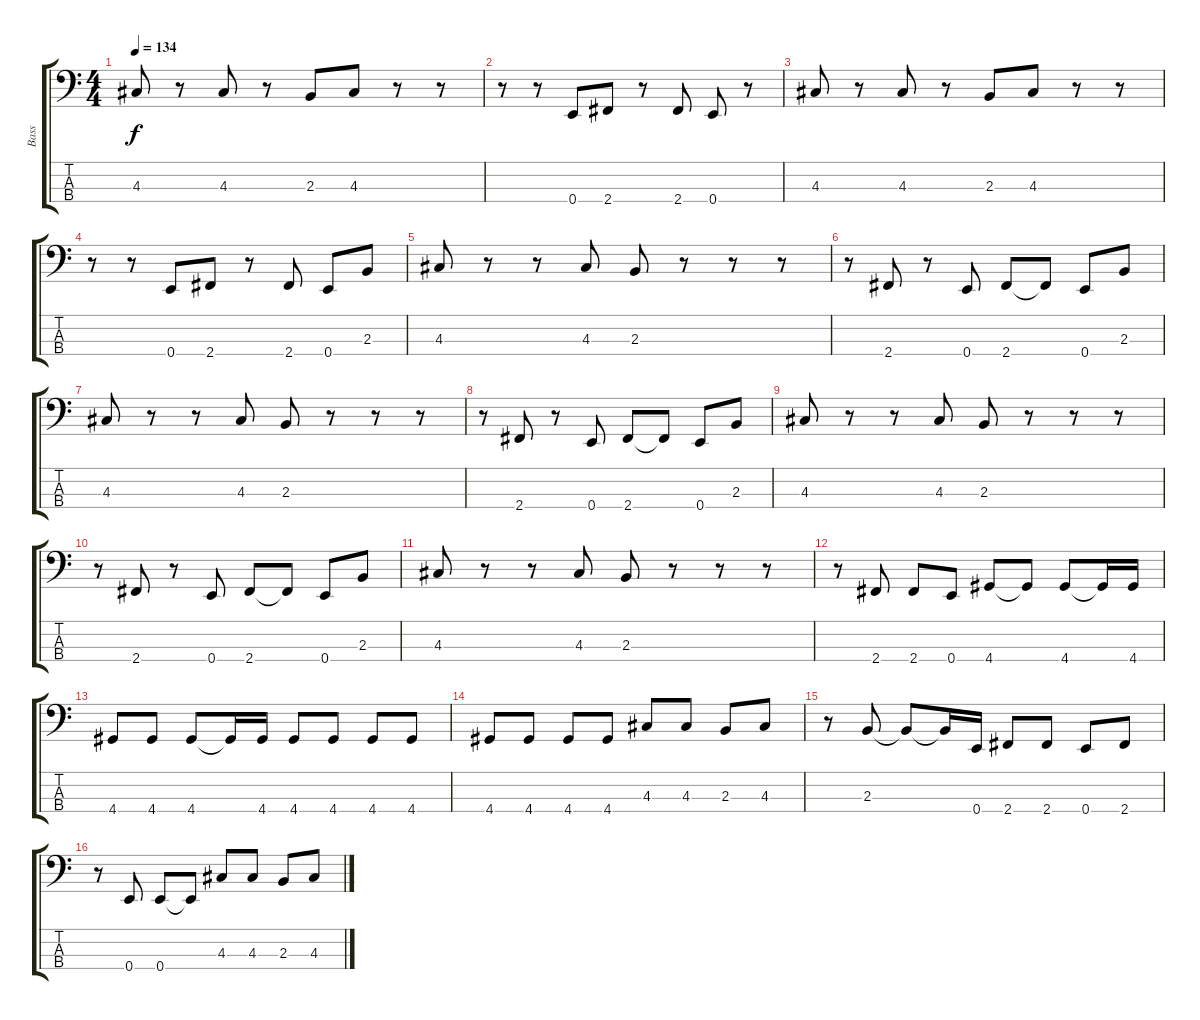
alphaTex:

\track ("Bass" "Bass") {instrument electricbassfinger}
\staff {score tabs}
\tuning (G2 D2 A1 E1) {hide}
\ts (4 4)
\tempo 134
\clef f4
\ks c
4.3.8{dy f} r.8 4.3.8 r.8 2.3.8 4.3.8 r.8 r.8 |
r.8 r.8 0.4.8 2.4.8 r.8 2.4.8 0.4.8 r.8 |
4.3.8 r.8 4.3.8 r.8 2.3.8 4.3.8 r.8 r.8 |
r.8 r.8 0.4.8 2.4.8 r.8 2.4.8 0.4.8 2.3.8 |
4.3.8 r.8 r.8 4.3.8 2.3.8 r.8 r.8 r.8 |
r.8 2.4.8 r.8 0.4.8 2.4.8 2.4{t}.8 0.4.8 2.3.8 |
4.3.8 r.8 r.8 4.3.8 2.3.8 r.8 r.8 r.8 |
r.8 2.4.8 r.8 0.4.8 2.4.8 2.4{t}.8 0.4.8 2.3.8 |
4.3.8 r.8 r.8 4.3.8 2.3.8 r.8 r.8 r.8 |
r.8 2.4.8 r.8 0.4.8 2.4.8 2.4{t}.8 0.4.8 2.3.8 |
4.3.8 r.8 r.8 4.3.8 2.3.8 r.8 r.8 r.8 |
r.8 2.4.8 2.4.8 0.4.8 4.4.8 4.4{t}.8 4.4.8 4.4{t}.16 4.4.16 |
4.4.8 4.4.8 4.4.8 4.4{t}.16 4.4.16 4.4.8 4.4.8 4.4.8 4.4.8 |
4.4.8 4.4.8 4.4.8 4.4.8 4.3.8 4.3.8 2.3.8 4.3.8 |
r.8 2.3.8 2.3{t}.8 2.3{t}.16 0.4.16 2.4.8 2.4.8 0.4.8 2.4.8 |
r.8 0.4.8 0.4.8 0.4{t}.8 4.3.8 4.3.8 2.3.8 4.3.8
